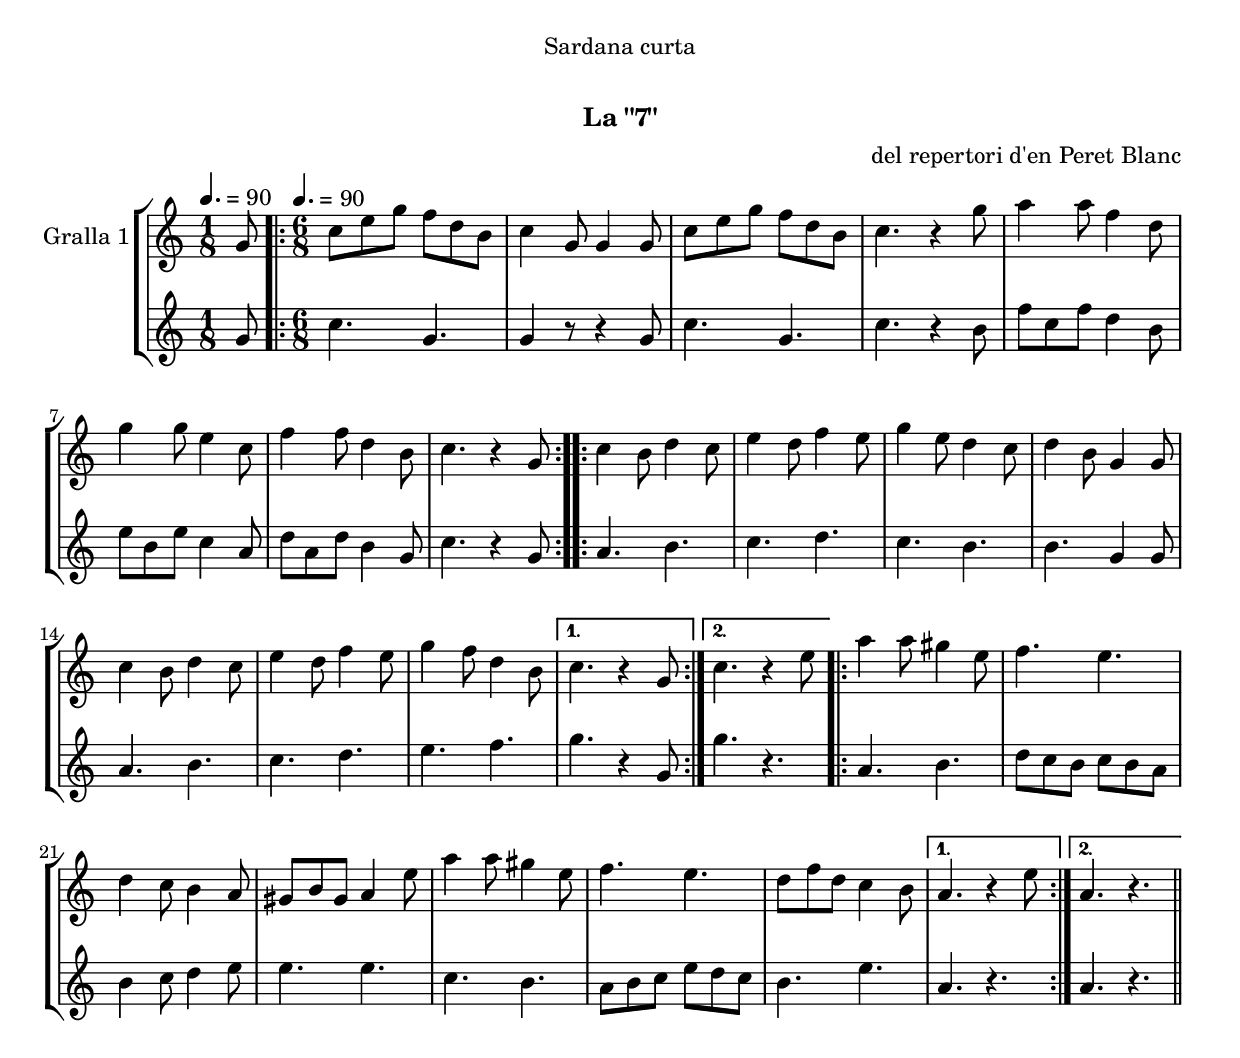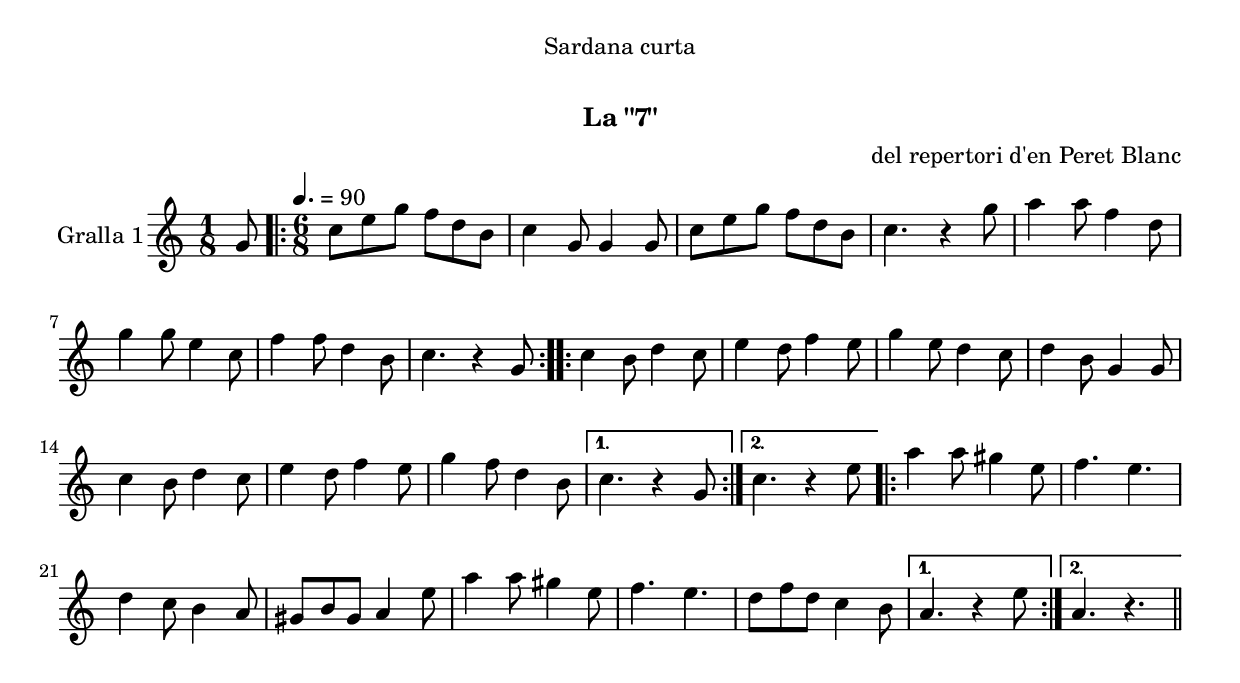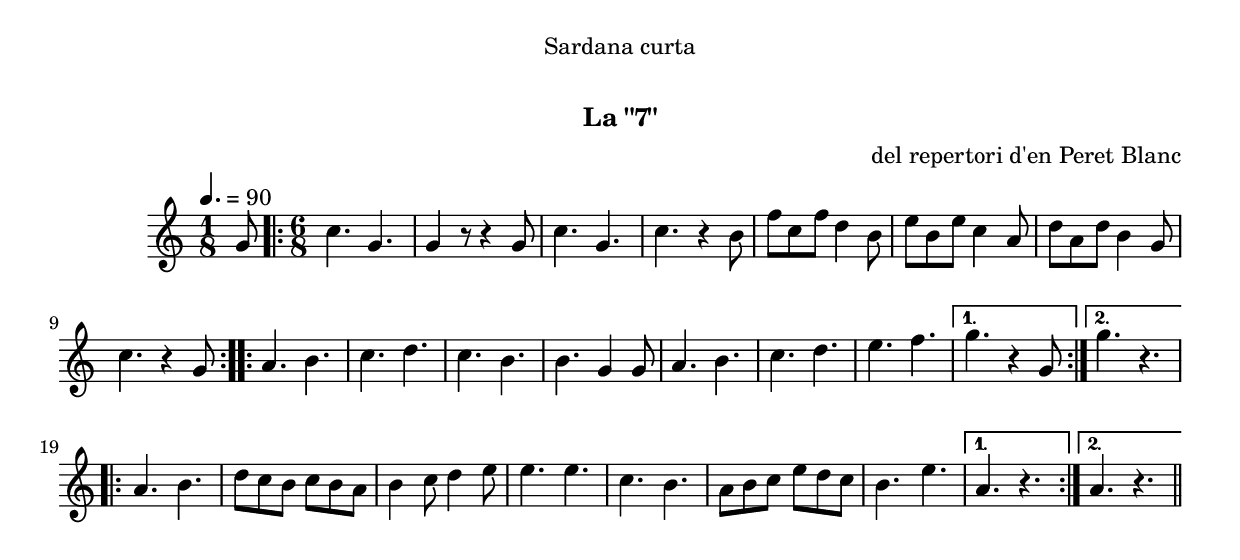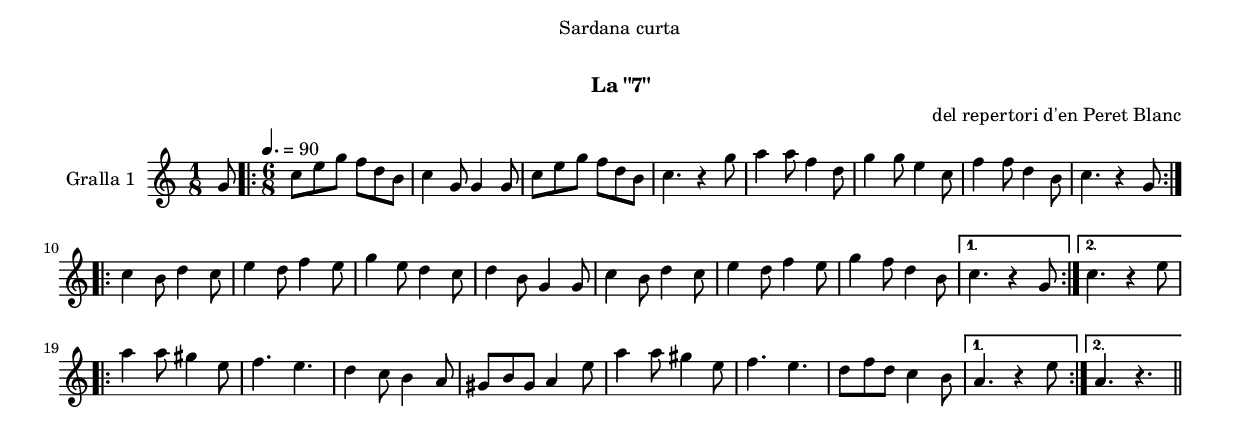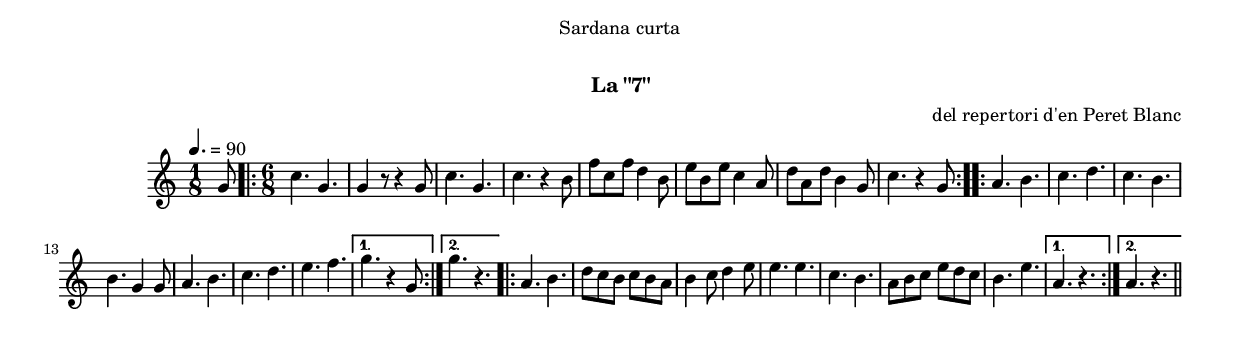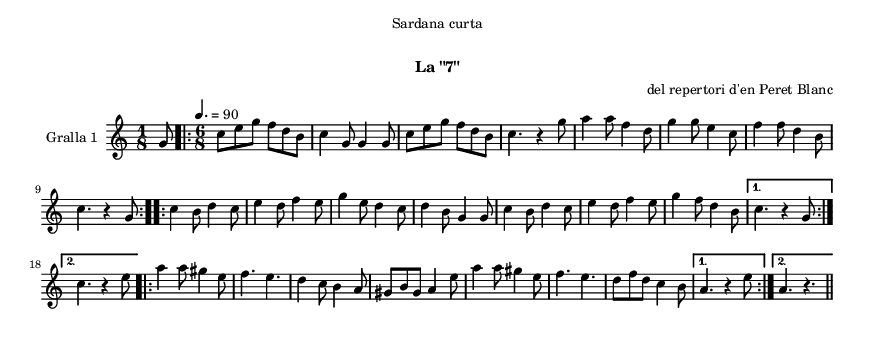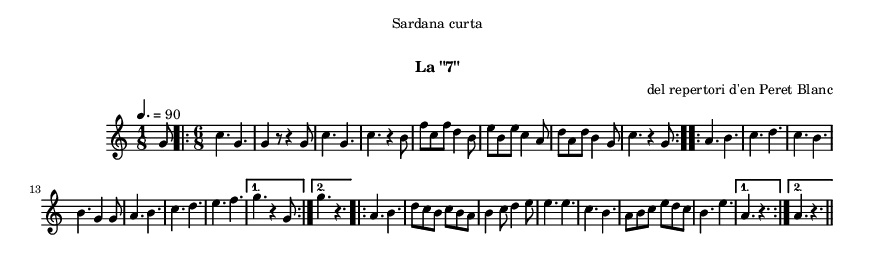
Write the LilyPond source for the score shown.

\version "2.16.0"

\header {
  dedication="Sardana curta"
  title="  "
  subtitle="La \"7\""
  subsubtitle=""
  poet=""
  meter=""
  piece=""
  composer="del repertori d'en Peret Blanc"
  arranger=""
  opus=""
  instrument=""
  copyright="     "
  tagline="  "
}

liniaroAa =
\relative g'
{
  \clef treble
  \key c \major
  \time 1/8
  g8 \tempo 4. = 90  |
  \time 6/8   \repeat volta 2 { c8 e g f d b  |
  c4 g8 g4 g8  |
  c8 e g f d b  |
  %05
  c4. r4 g'8  |
  a4 a8 f4 d8  |
  g4 g8 e4 c8  |
  f4 f8 d4 b8  |
  c4. r4 g8  | }
  %10
  \repeat volta 2 { c4 b8 d4 c8  |
  e4 d8 f4 e8  |
  g4 e8 d4 c8  |
  d4 b8 g4 g8  |
  c4 b8 d4 c8  |
  %15
  e4 d8 f4 e8  |
  g4 f8 d4 b8 }
  \alternative { { c4. r4 g8 }
  { c4. r4 e8 } }
  \repeat volta 2 { a4 a8 gis4 e8  |
  %20
  f4. e  |
  d4 c8 b4 a8  |
  gis8 b gis a4 e'8  |
  a4 a8 gis4 e8  |
  f4. e  |
  %25
  d8 f d c4 b8 }
  \alternative { { a4. r4 e'8 }
  { a,4. r } } \bar "||"
}

liniaroAb =
\relative g'
{
  \tempo 4. = 90
  \clef treble
  \key c \major
  \time 1/8
  g8  |
  \time 6/8   \repeat volta 2 { c4. g  |
  g4 r8 r4 g8  |
  c4. g  |
  %05
  c4. r4 b8  |
  f'8 c f d4 b8  |
  e8 b e c4 a8  |
  d8 a d b4 g8  |
  c4. r4 g8  | }
  %10
  \repeat volta 2 { a4. b  |
  c4. d  |
  c4. b  |
  b4. g4 g8  |
  a4. b  |
  %15
  c4. d  |
  e4. f }
  \alternative { { g4. r4 g,8 }
  { g'4. r } }
  \repeat volta 2 { a,4. b  |
  %20
  d8 c b c b a  |
  b4 c8 d4 e8  |
  e4. e  |
  c4. b  |
  a8 b c e d c  |
  %25
  b4. e }
  \alternative { { a,4. r }
  { a4. r } } \bar "||"
}

\book {

\paper {
  print-page-number = false
  #(set-paper-size "a4")
  #(layout-set-staff-size 20)
}

\bookpart {
  \score {
    \new StaffGroup {
      \override Score.RehearsalMark #'self-alignment-X = #LEFT
      <<
        \new Staff \with {instrumentName = #"Gralla 1" } \liniaroAa
        \new Staff \with {instrumentName = #"" } \liniaroAb
      >>
    }
    \layout {}
  }\score { \unfoldRepeats
    \new StaffGroup {
      \override Score.RehearsalMark #'self-alignment-X = #LEFT
      <<
        \new Staff \with {instrumentName = #"Gralla 1" } \liniaroAa
        \new Staff \with {instrumentName = #"" } \liniaroAb
      >>
    }
    \midi {}
  }
}

\bookpart {
  \header {}
  \score {
    \new StaffGroup {
      \override Score.RehearsalMark #'self-alignment-X = #LEFT
      <<
        \new Staff \with {instrumentName = #"Gralla 1" } \liniaroAa
      >>
    }
    \layout {}
  }\score { \unfoldRepeats
    \new StaffGroup {
      \override Score.RehearsalMark #'self-alignment-X = #LEFT
      <<
        \new Staff \with {instrumentName = #"Gralla 1" } \liniaroAa
      >>
    }
    \midi {}
  }
}

\bookpart {
  \header {}
  \score {
    \new StaffGroup {
      \override Score.RehearsalMark #'self-alignment-X = #LEFT
      <<
        \new Staff \with {instrumentName = #"" } \liniaroAb
      >>
    }
    \layout {}
  }\score { \unfoldRepeats
    \new StaffGroup {
      \override Score.RehearsalMark #'self-alignment-X = #LEFT
      <<
        \new Staff \with {instrumentName = #"" } \liniaroAb
      >>
    }
    \midi {}
  }
}

}

\book {

\paper {
  print-page-number = false
  #(set-paper-size "a5landscape")
  #(layout-set-staff-size 16)
}

\bookpart {
  \header {}
  \score {
    \new StaffGroup {
      \override Score.RehearsalMark #'self-alignment-X = #LEFT
      <<
        \new Staff \with {instrumentName = #"Gralla 1" } \liniaroAa
      >>
    }
    \layout {}
  }
}

\bookpart {
  \header {}
  \score {
    \new StaffGroup {
      \override Score.RehearsalMark #'self-alignment-X = #LEFT
      <<
        \new Staff \with {instrumentName = #"" } \liniaroAb
      >>
    }
    \layout {}
  }
}

}

\book {

\paper {
  print-page-number = false
  #(set-paper-size "a6landscape")
  #(layout-set-staff-size 12)
}

\bookpart {
  \header {}
  \score {
    \new StaffGroup {
      \override Score.RehearsalMark #'self-alignment-X = #LEFT
      <<
        \new Staff \with {instrumentName = #"Gralla 1" } \liniaroAa
      >>
    }
    \layout {}
  }
}

\bookpart {
  \header {}
  \score {
    \new StaffGroup {
      \override Score.RehearsalMark #'self-alignment-X = #LEFT
      <<
        \new Staff \with {instrumentName = #"" } \liniaroAb
      >>
    }
    \layout {}
  }
}

}

